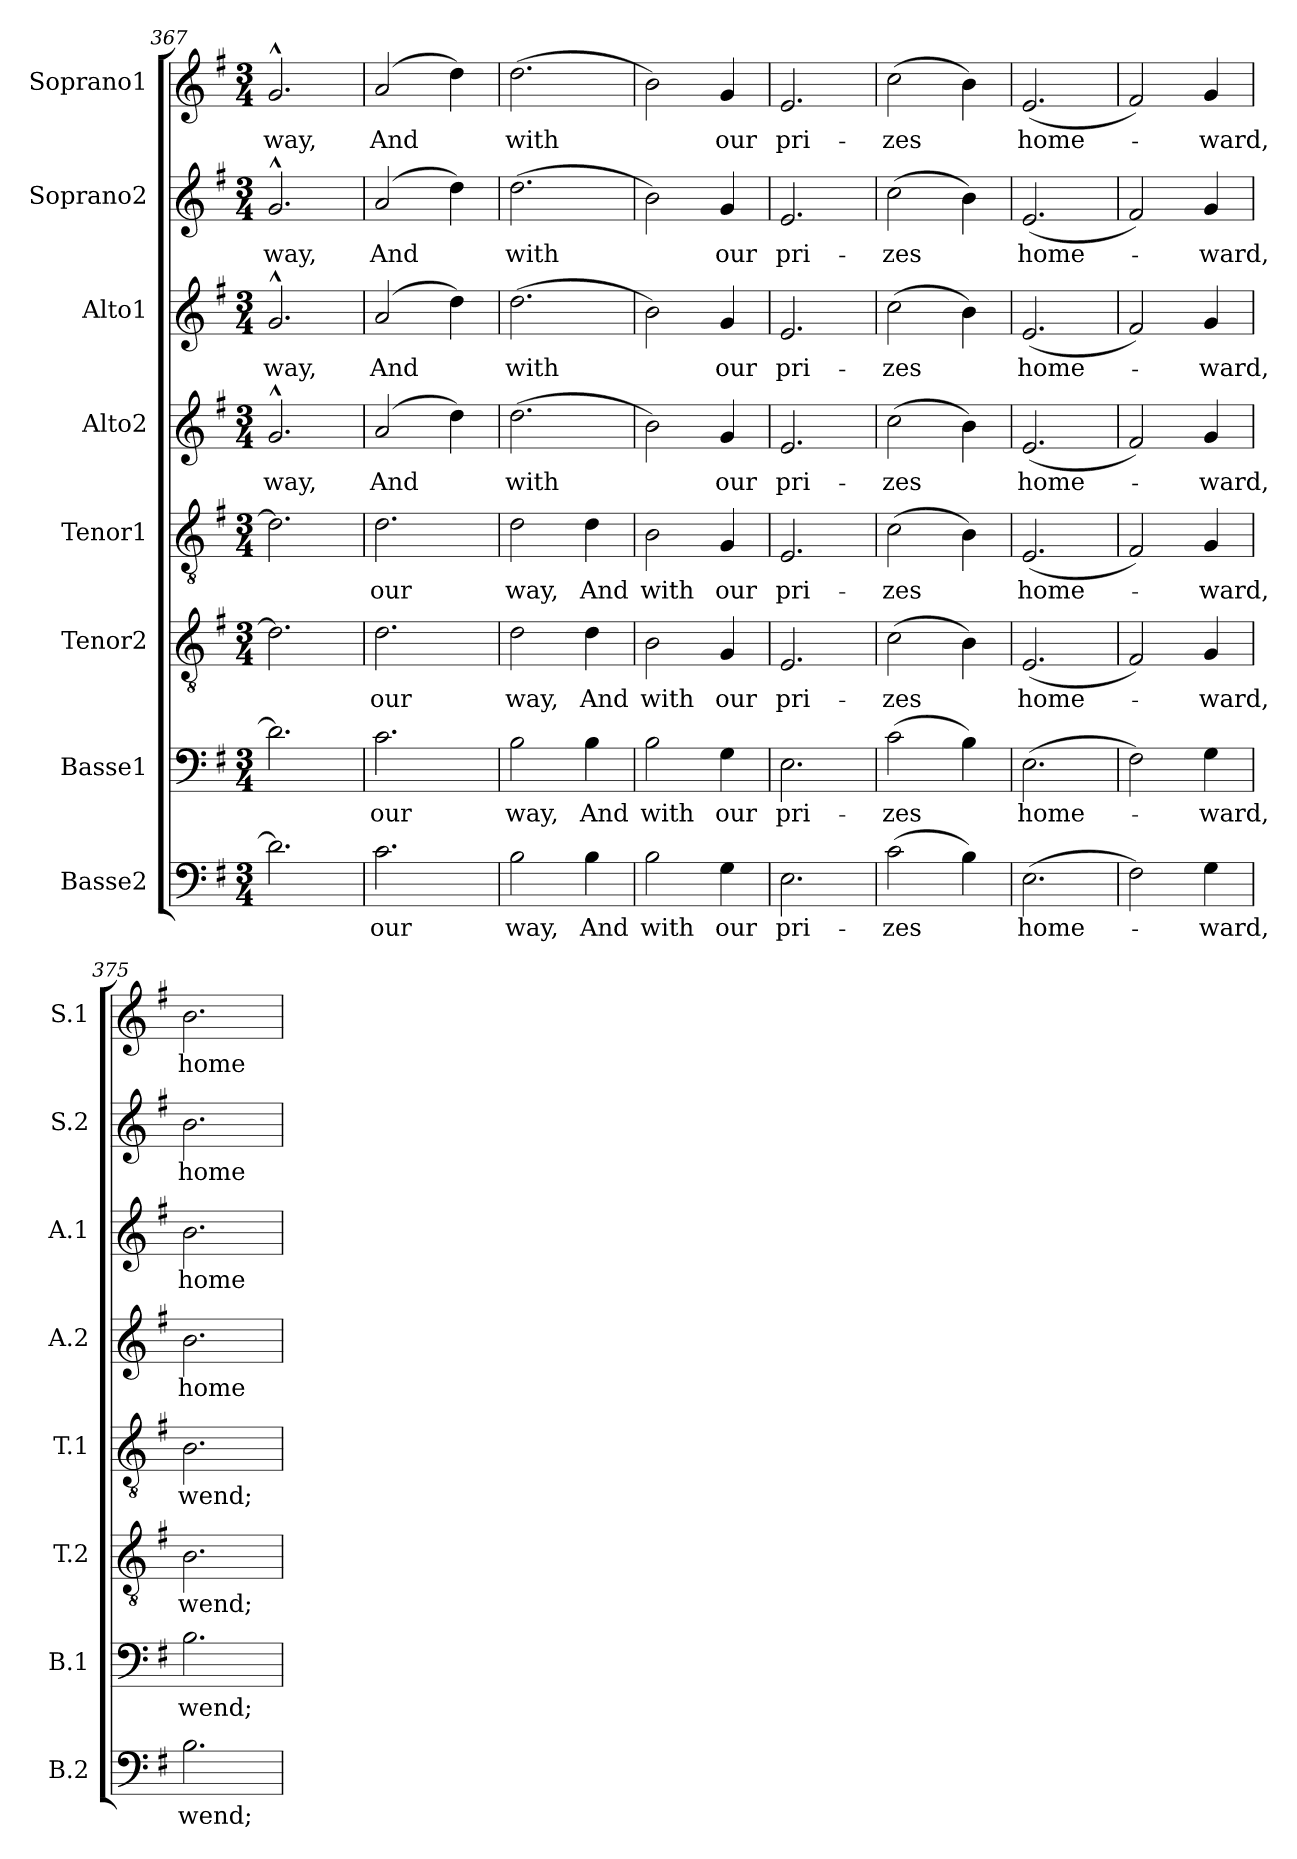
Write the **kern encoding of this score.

**kern	**text	**kern	**text	**kern	**text	**kern	**text	**kern	**text	**kern	**text	**kern	**text	**kern	**text
*part8	*part8	*part7	*part7	*part6	*part6	*part5	*part5	*part4	*part4	*part3	*part3	*part2	*part2	*part1	*part1
*staff8	*staff8	*staff7	*staff7	*staff6	*staff6	*staff5	*staff5	*staff4	*staff4	*staff3	*staff3	*staff2	*staff2	*staff1	*staff1
*I"Basse2	*	*I"Basse1	*	*I"Tenor2	*	*I"Tenor1	*	*I"Alto2	*	*I"Alto1	*	*I"Soprano2	*	*I"Soprano1	*
*I'B.2	*	*I'B.1	*	*I'T.2	*	*I'T.1	*	*I'A.2	*	*I'A.1	*	*I'S.2	*	*I'S.1	*
*clefF4	*	*clefF4	*	*clefGv2	*	*clefGv2	*	*clefG2	*	*clefG2	*	*clefG2	*	*clefG2	*
*k[f#]	*	*k[f#]	*	*k[f#]	*	*k[f#]	*	*k[f#]	*	*k[f#]	*	*k[f#]	*	*k[f#]	*
*M3/4	*	*M3/4	*	*M3/4	*	*M3/4	*	*M3/4	*	*M3/4	*	*M3/4	*	*M3/4	*
=367	=367	=367	=367	=367	=367	=367	=367	=367	=367	=367	=367	=367	=367	=367	=367
!	!	!	!	!	!	!	!	!	!LO:LY:b	!	!LO:LY:b	!	!LO:LY:b	!	!LO:LY:b
2.d\]	.	2.d\]	.	2.d\]	.	2.d\]	.	2.g^^/	way,	2.g^^/	way,	2.g^^/	way,	2.g^^/	way,
=368	=368	=368	=368	=368	=368	=368	=368	=368	=368	=368	=368	=368	=368	=368	=368
!	!LO:LY:b	!	!LO:LY:b	!	!LO:LY:b	!	!LO:LY:b	!	!LO:LY:b	!	!LO:LY:b	!	!LO:LY:b	!	!LO:LY:b
2.c\	our	2.c\	our	2.d\	our	2.d\	our	(<2a/	And	(<2a/	And	(<2a/	And	(<2a/	And
.	.	.	.	.	.	.	.	4dd\)	.	4dd\)	.	4dd\)	.	4dd\)	.
=369	=369	=369	=369	=369	=369	=369	=369	=369	=369	=369	=369	=369	=369	=369	=369
!	!LO:LY:b	!	!LO:LY:b	!	!LO:LY:b	!	!LO:LY:b	!	!LO:LY:b	!	!LO:LY:b	!	!LO:LY:b	!	!LO:LY:b
2B\	way,	2B\	way,	2d\	way,	2d\	way,	(2.dd\	with	(2.dd\	with	(2.dd\	with	(2.dd\	with
!	!LO:LY:b	!	!LO:LY:b	!	!LO:LY:b	!	!LO:LY:b	!	!	!	!	!	!	!	!
4B\	And	4B\	And	4d\	And	4d\	And	.	.	.	.	.	.	.	.
=370	=370	=370	=370	=370	=370	=370	=370	=370	=370	=370	=370	=370	=370	=370	=370
!	!LO:LY:b	!	!LO:LY:b	!	!LO:LY:b	!	!LO:LY:b	!	!	!	!	!	!	!	!
2B\	with	2B\	with	2B\	with	2B\	with	2b\)	.	2b\)	.	2b\)	.	2b\)	.
!	!LO:LY:b	!	!LO:LY:b	!	!LO:LY:b	!	!LO:LY:b	!	!LO:LY:b	!	!LO:LY:b	!	!LO:LY:b	!	!LO:LY:b
4G\	our	4G\	our	4G/	our	4G/	our	4g/	our	4g/	our	4g/	our	4g/	our
=371	=371	=371	=371	=371	=371	=371	=371	=371	=371	=371	=371	=371	=371	=371	=371
!	!LO:LY:b	!	!LO:LY:b	!	!LO:LY:b	!	!LO:LY:b	!	!LO:LY:b	!	!LO:LY:b	!	!LO:LY:b	!	!LO:LY:b
2.E\	pri-	2.E\	pri-	2.E/	pri-	2.E/	pri-	2.e/	pri-	2.e/	pri-	2.e/	pri-	2.e/	pri-
=372	=372	=372	=372	=372	=372	=372	=372	=372	=372	=372	=372	=372	=372	=372	=372
!	!LO:LY:b	!	!LO:LY:b	!	!LO:LY:b	!	!LO:LY:b	!	!LO:LY:b	!	!LO:LY:b	!	!LO:LY:b	!	!LO:LY:b
(2c\	-zes	(2c\	-zes	(2c\	-zes	(2c\	-zes	(2cc\	-zes	(2cc\	-zes	(2cc\	-zes	(2cc\	-zes
4B\)	.	4B\)	.	4B\)	.	4B\)	.	4b\)	.	4b\)	.	4b\)	.	4b\)	.
=373	=373	=373	=373	=373	=373	=373	=373	=373	=373	=373	=373	=373	=373	=373	=373
!	!LO:LY:b	!	!LO:LY:b	!	!LO:LY:b	!	!LO:LY:b	!	!LO:LY:b	!	!LO:LY:b	!	!LO:LY:b	!	!LO:LY:b
(2.E\	home-	(2.E\	home-	(2.E/	home-	(2.E/	home-	(2.e/	home-	(2.e/	home-	(2.e/	home-	(2.e/	home-
=374	=374	=374	=374	=374	=374	=374	=374	=374	=374	=374	=374	=374	=374	=374	=374
2F#\)	.	2F#\)	.	2F#/)	.	2F#/)	.	2f#/)	.	2f#/)	.	2f#/)	.	2f#/)	.
!	!LO:LY:b	!	!LO:LY:b	!	!LO:LY:b	!	!LO:LY:b	!	!LO:LY:b	!	!LO:LY:b	!	!LO:LY:b	!	!LO:LY:b
4G\	-ward,	4G\	-ward,	4G/	-ward,	4G/	-ward,	4g/	-ward,	4g/	-ward,	4g/	-ward,	4g/	-ward,
=375	=375	=375	=375	=375	=375	=375	=375	=375	=375	=375	=375	=375	=375	=375	=375
!	!LO:LY:b	!	!LO:LY:b	!	!LO:LY:b	!	!LO:LY:b	!	!LO:LY:b	!	!LO:LY:b	!	!LO:LY:b	!	!LO:LY:b
2.B\	wend;	2.B\	wend;	2.B\	wend;	2.B\	wend;	2.b\	home-	2.b\	home-	2.b\	home-	2.b\	home-
=	=	=	=	=	=	=	=	=	=	=	=	=	=	=	=
*-	*-	*-	*-	*-	*-	*-	*-	*-	*-	*-	*-	*-	*-	*-	*-
